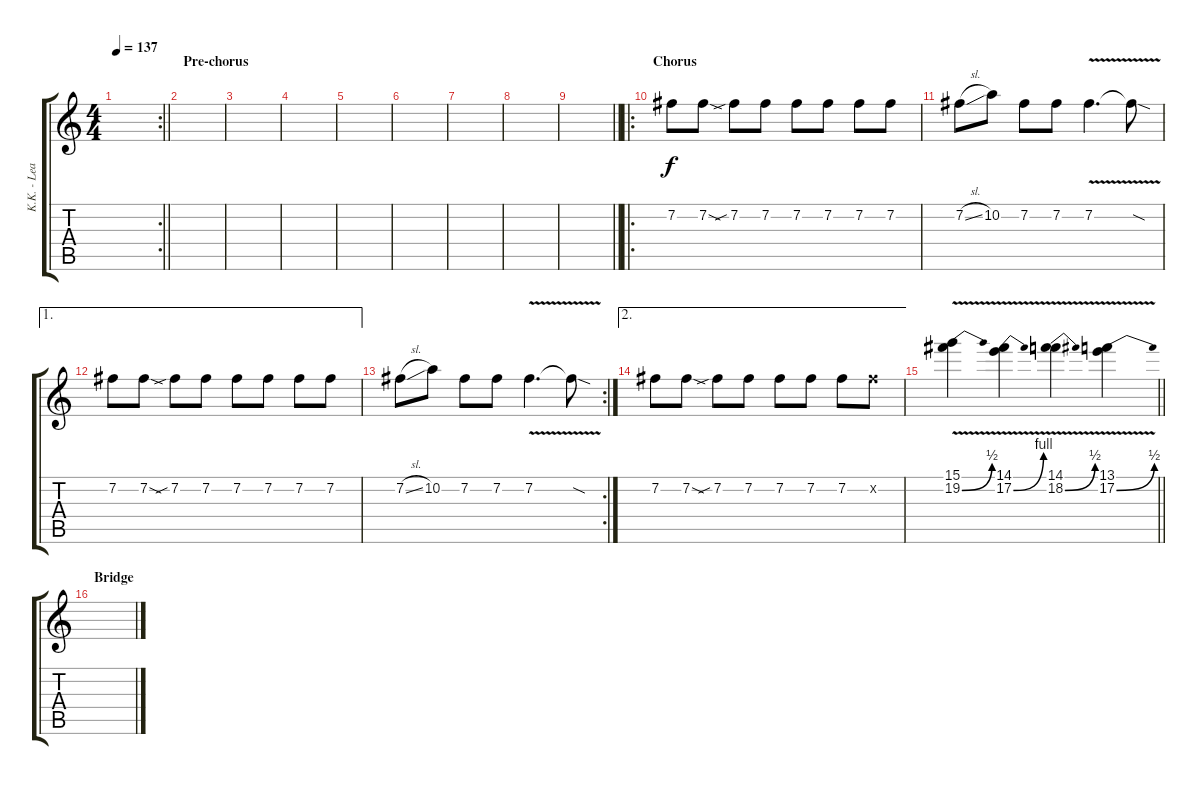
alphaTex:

\track ("K.K. - Lead" "K.K. - Lea") {instrument distortionguitar}
\staff {score tabs}
\tuning (E4 B3 G3 D3 A2 E2) {hide}
\rc 2
\ts (4 4)
\tempo 137
\clef g2
\barLineRight lightlight
\ks c
|
\section ("" "Pre-chorus")
|
|
|
|
|
|
|
\barLineRight lightlight
|
\ro
\section ("" "Chorus")
7.2.8 7.2{sod}.8 7.2{sib}.8 7.2.8 7.2.8 7.2.8 7.2.8 7.2.8 |
7.2{sl}.8 10.2.8 7.2.8 7.2.8 7.2{v}.4{d} 7.2{sod t}.8 |
\ae 1
7.2.8 7.2{sod}.8 7.2{sib}.8 7.2.8 7.2.8 7.2.8 7.2.8 7.2.8 |
\rc 2
7.2{sl}.8 10.2.8 7.2.8 7.2.8 7.2{v}.4{d} 7.2{sod t}.8 |
\ae 2
7.2.8 7.2{sod}.8 7.2{sib}.8 7.2.8 7.2.8 7.2.8 7.2.8 7.2{x}.8 |
\barLineRight lightlight
(15.1 19.2{be (bend 0 0 60 2) v}).4 (14.1 17.2{be (bend 0 0 60 4) v}).4 (14.1 18.2{be (bend 0 0 60 2) v}).4 (13.1 17.2{be (bend 0 0 60 2) v}).4 |
\section ("" "Bridge")
